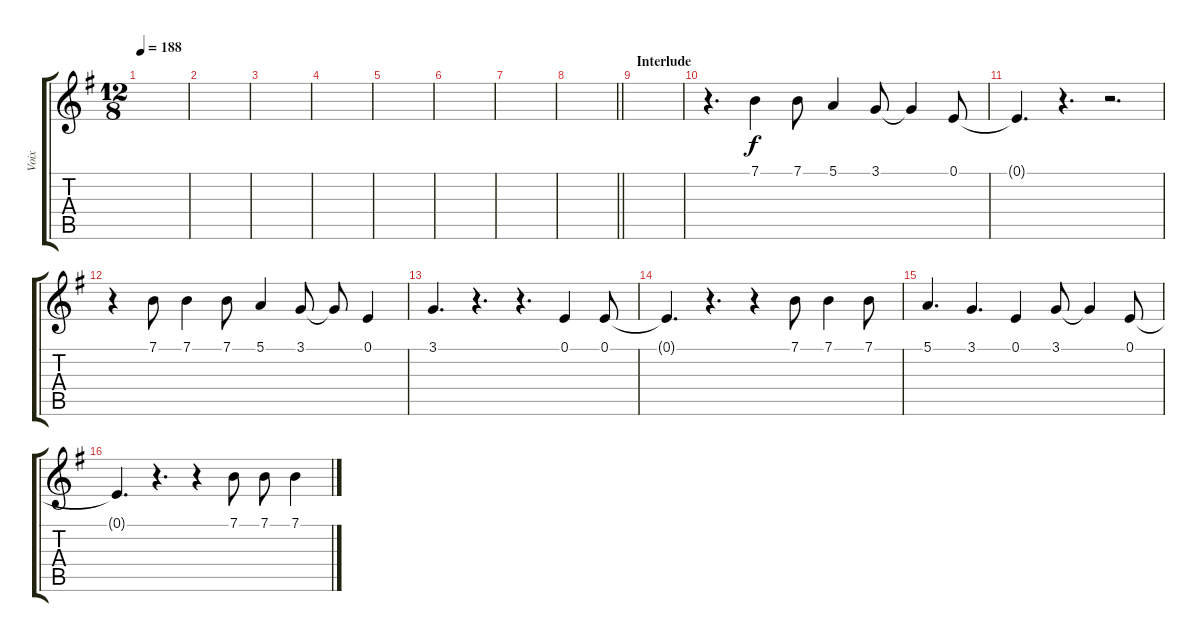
\track ("Voix" "Voix") {instrument reedorgan}
\staff {score tabs}
\tuning (E4 B3 G3 D3 A2 E2) {hide}
\ts (12 8)
\tempo 188
\clef g2
\ks g
|
|
|
|
|
|
|
\barLineRight lightlight
|
\section ("" "Interlude")
|
r.4{d} 7.1.4 7.1.8 5.1.4 3.1.8 3.1{t}.4 0.1.8 |
0.1{t}.4{d} r.4{d} r.2{d} |
r.4 7.1.8 7.1.4 7.1.8 5.1.4 3.1.8 3.1{t}.8 0.1.4 |
3.1.4{d} r.4{d} r.4{d} 0.1.4 0.1.8 |
0.1{t}.4{d} r.4{d} r.4 7.1.8 7.1.4 7.1.8 |
5.1.4{d} 3.1.4{d} 0.1.4 3.1.8 3.1{t}.4 0.1.8 |
0.1{t}.4{d} r.4{d} r.4 7.1.8 7.1.8 7.1.4
